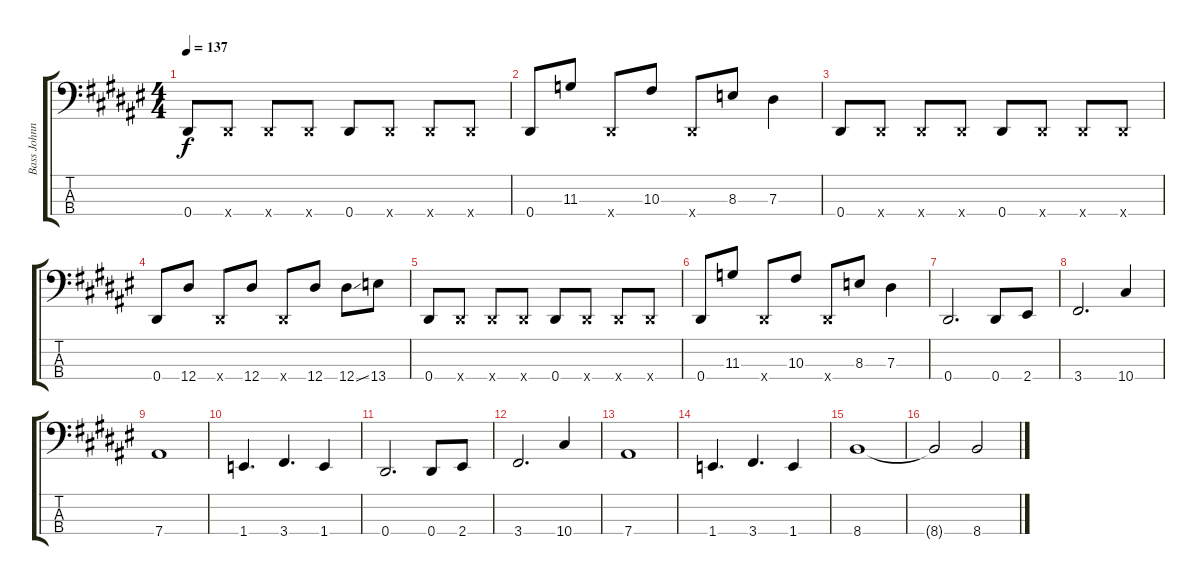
\track ("Bass Johnny chow" "Bass Johnn") {instrument electricbassfinger}
\staff {score tabs}
\tuning (Gb2 Db2 Ab1 Eb1) {hide}
\ts (4 4)
\tempo 137
\clef f4
\ks d#minor
0.4.8{dy f} 0.4{x}.8 0.4{x}.8 0.4{x}.8 0.4.8 0.4{x}.8 0.4{x}.8 0.4{x}.8 |
0.4.8 11.3.8 0.4{x}.8 10.3.8 0.4{x}.8 8.3.8 7.3.4 |
0.4.8 0.4{x}.8 0.4{x}.8 0.4{x}.8 0.4.8 0.4{x}.8 0.4{x}.8 0.4{x}.8 |
0.4.8 12.4.8 0.4{x}.8 12.4.8 0.4{x}.8 12.4.8 12.4{ss}.8 13.4.8 |
0.4.8 0.4{x}.8 0.4{x}.8 0.4{x}.8 0.4.8 0.4{x}.8 0.4{x}.8 0.4{x}.8 |
0.4.8 11.3.8 0.4{x}.8 10.3.8 0.4{x}.8 8.3.8 7.3.4 |
0.4.2{d} 0.4.8 2.4.8 |
3.4.2{d} 10.4.4 |
7.4.1 |
1.4.4{d} 3.4.4{d} 1.4.4 |
0.4.2{d} 0.4.8 2.4.8 |
3.4.2{d} 10.4.4 |
7.4.1 |
1.4.4{d} 3.4.4{d} 1.4.4 |
8.4.1 |
8.4{t}.2 8.4{ss}.2
